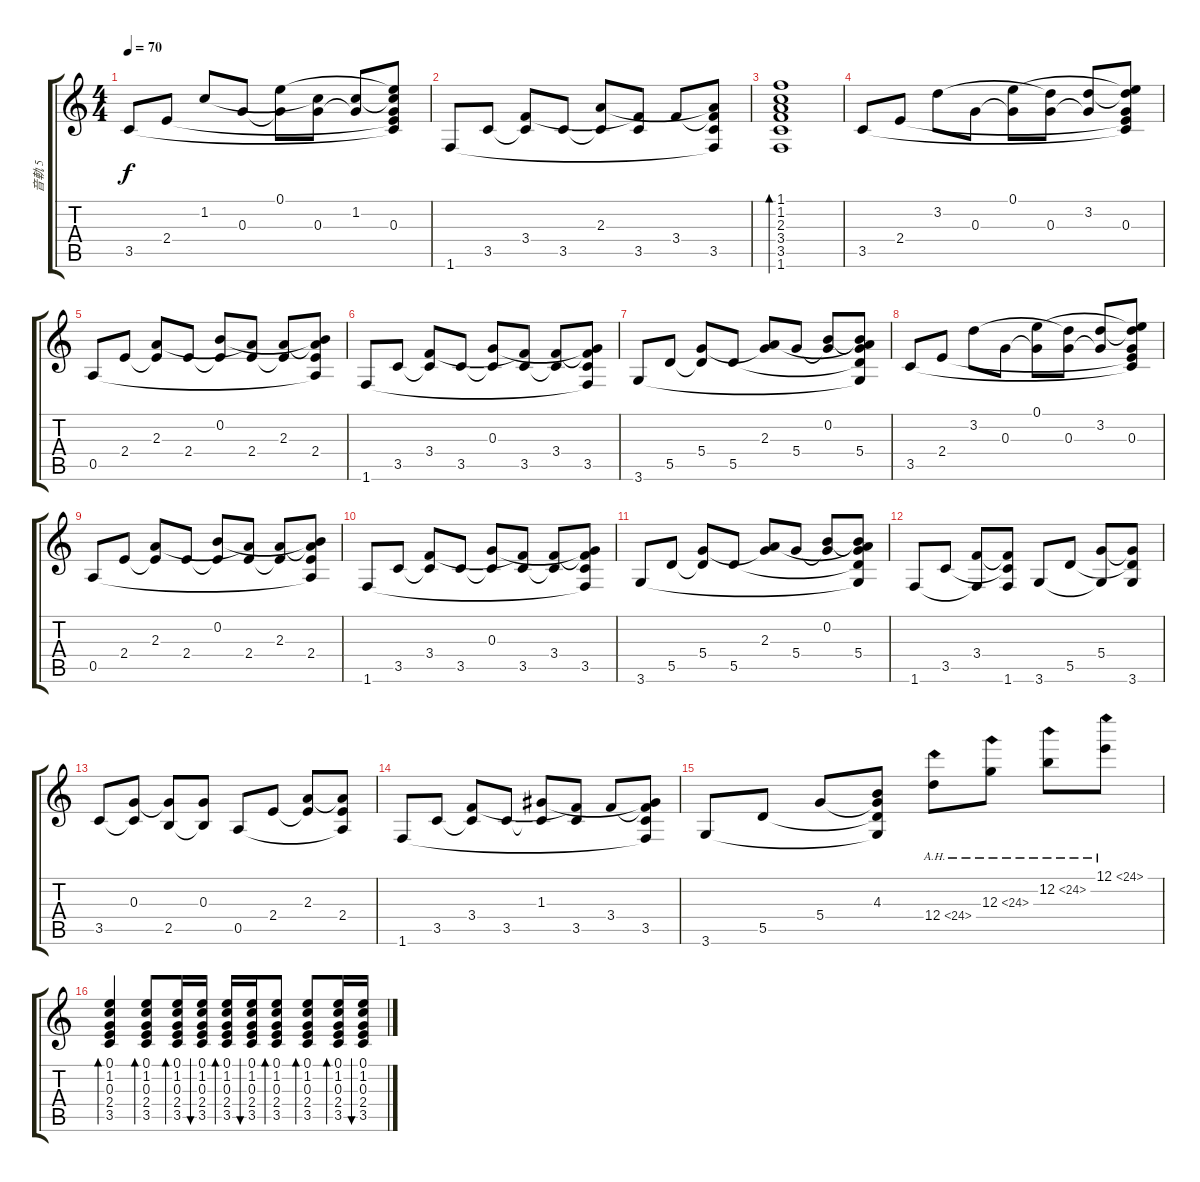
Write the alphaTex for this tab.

\track ("音軌 5" "音軌 5") {instrument acousticguitarsteel}
\staff {score tabs}
\tuning (E4 B3 G3 D3 A2 E2) {hide}
\ts (4 4)
\tempo 70
\clef g2
\ks c
3.5.8{dy f} 2.4.8 1.2.8 0.3.8 (0.1 0.3{t}).8 (1.2{t} 0.3).8 (1.2 0.3{t}).8 (0.1{t} 1.2{t} 0.3 2.4{t} 3.5{t}).8 |
1.6.8 3.5.8 (3.4 3.5{t}).8 3.5.8 (2.3 3.5{t}).8 (3.4{t} 3.5).8 3.4.8 (2.3{t} 3.4{t} 3.5 1.6{t}).8 |
(1.1 1.2 2.3 3.4 3.5 1.6).1{bd 120} |
3.5.8 2.4.8 3.2.8 0.3.8 (0.1 0.3{t}).8 (3.2{t} 0.3).8 (3.2 0.3{t}).8 (0.1{t} 3.2{t} 0.3 2.4{t} 3.5{t}).8 |
0.5.8 2.4.8 (2.3 2.4{t}).8 2.4.8 (0.2 2.4{t}).8 (2.3{t} 2.4).8 (2.3 2.4{t}).8 (0.2{t} 2.3{t} 2.4 0.5{t}).8 |
1.6.8 3.5.8 (3.4 3.5{t}).8 3.5.8 (0.3 3.5{t}).8 (3.4{t} 3.5).8 (3.4 3.5{t}).8 (0.3{t} 3.4{t} 3.5 1.6{t}).8 |
3.6.8 5.5.8 (5.4 5.5{t}).8 5.5.8 (2.3 5.4{t}).8 5.4.8 (0.2 5.4{t}).8 (0.2{t} 2.3{t} 5.4 5.5{t} 3.6{t}).8 |
3.5.8 2.4.8 3.2.8 0.3.8 (0.1 0.3{t}).8 (3.2{t} 0.3).8 (3.2 0.3{t}).8 (0.1{t} 3.2{t} 0.3 2.4{t} 3.5{t}).8 |
0.5.8 2.4.8 (2.3 2.4{t}).8 2.4.8 (0.2 2.4{t}).8 (2.3{t} 2.4).8 (2.3 2.4{t}).8 (0.2{t} 2.3{t} 2.4 0.5{t}).8 |
1.6.8 3.5.8 (3.4 3.5{t}).8 3.5.8 (0.3 3.5{t}).8 (3.4{t} 3.5).8 (3.4 3.5{t}).8 (0.3{t} 3.4{t} 3.5 1.6{t}).8 |
3.6.8 5.5.8 (5.4 5.5{t}).8 5.5.8 (2.3 5.4{t}).8 5.4.8 (0.2 5.4{t}).8 (0.2{t} 2.3{t} 5.4 5.5{t} 3.6{t}).8 |
1.6.8 3.5.8 (3.4 1.6{t}).8 (3.4{t} 3.5{t} 1.6).8 3.6.8 5.5.8 (5.4 3.6{t}).8 (5.4{t} 5.5{t} 3.6).8 |
3.5.8 (0.3 3.5{t}).8 (0.3{t} 2.5).8 (0.3 2.5{t}).8 0.5.8 2.4.8 (2.3 2.4{t}).8 (2.3{t} 2.4 0.5{t}).8 |
1.6.8 3.5.8 (3.4 3.5{t}).8 3.5.8 (1.3 3.5{t}).8 (3.4{t} 3.5).8 3.4.8 (1.3{t} 3.4{t} 3.5 1.6{t}).8 |
3.6.8 5.5.8 5.4.8 (4.3 5.4{t} 5.5{t} 3.6{t}).8 12.4{ah 12}.8 12.3{ah 12}.8 12.2{ah 12}.8 12.1{ah 12}.8 |
(0.1 1.2 0.3 2.4 3.5).4{bd 60} (0.1 1.2 0.3 2.4 3.5).8{bd 60} (0.1 1.2 0.3 2.4 3.5).16{bd 60} (0.1 1.2 0.3 2.4 3.5).16{bu 60} (0.1 1.2 0.3 2.4 3.5).16{bd 60} (0.1 1.2 0.3 2.4 3.5).16{bu 60} (0.1 1.2 0.3 2.4 3.5).8{bd 60} (0.1 1.2 0.3 2.4 3.5).8{bd 60} (0.1 1.2 0.3 2.4 3.5).16{bd 60} (0.1 1.2 0.3 2.4 3.5).16{bu 60}
